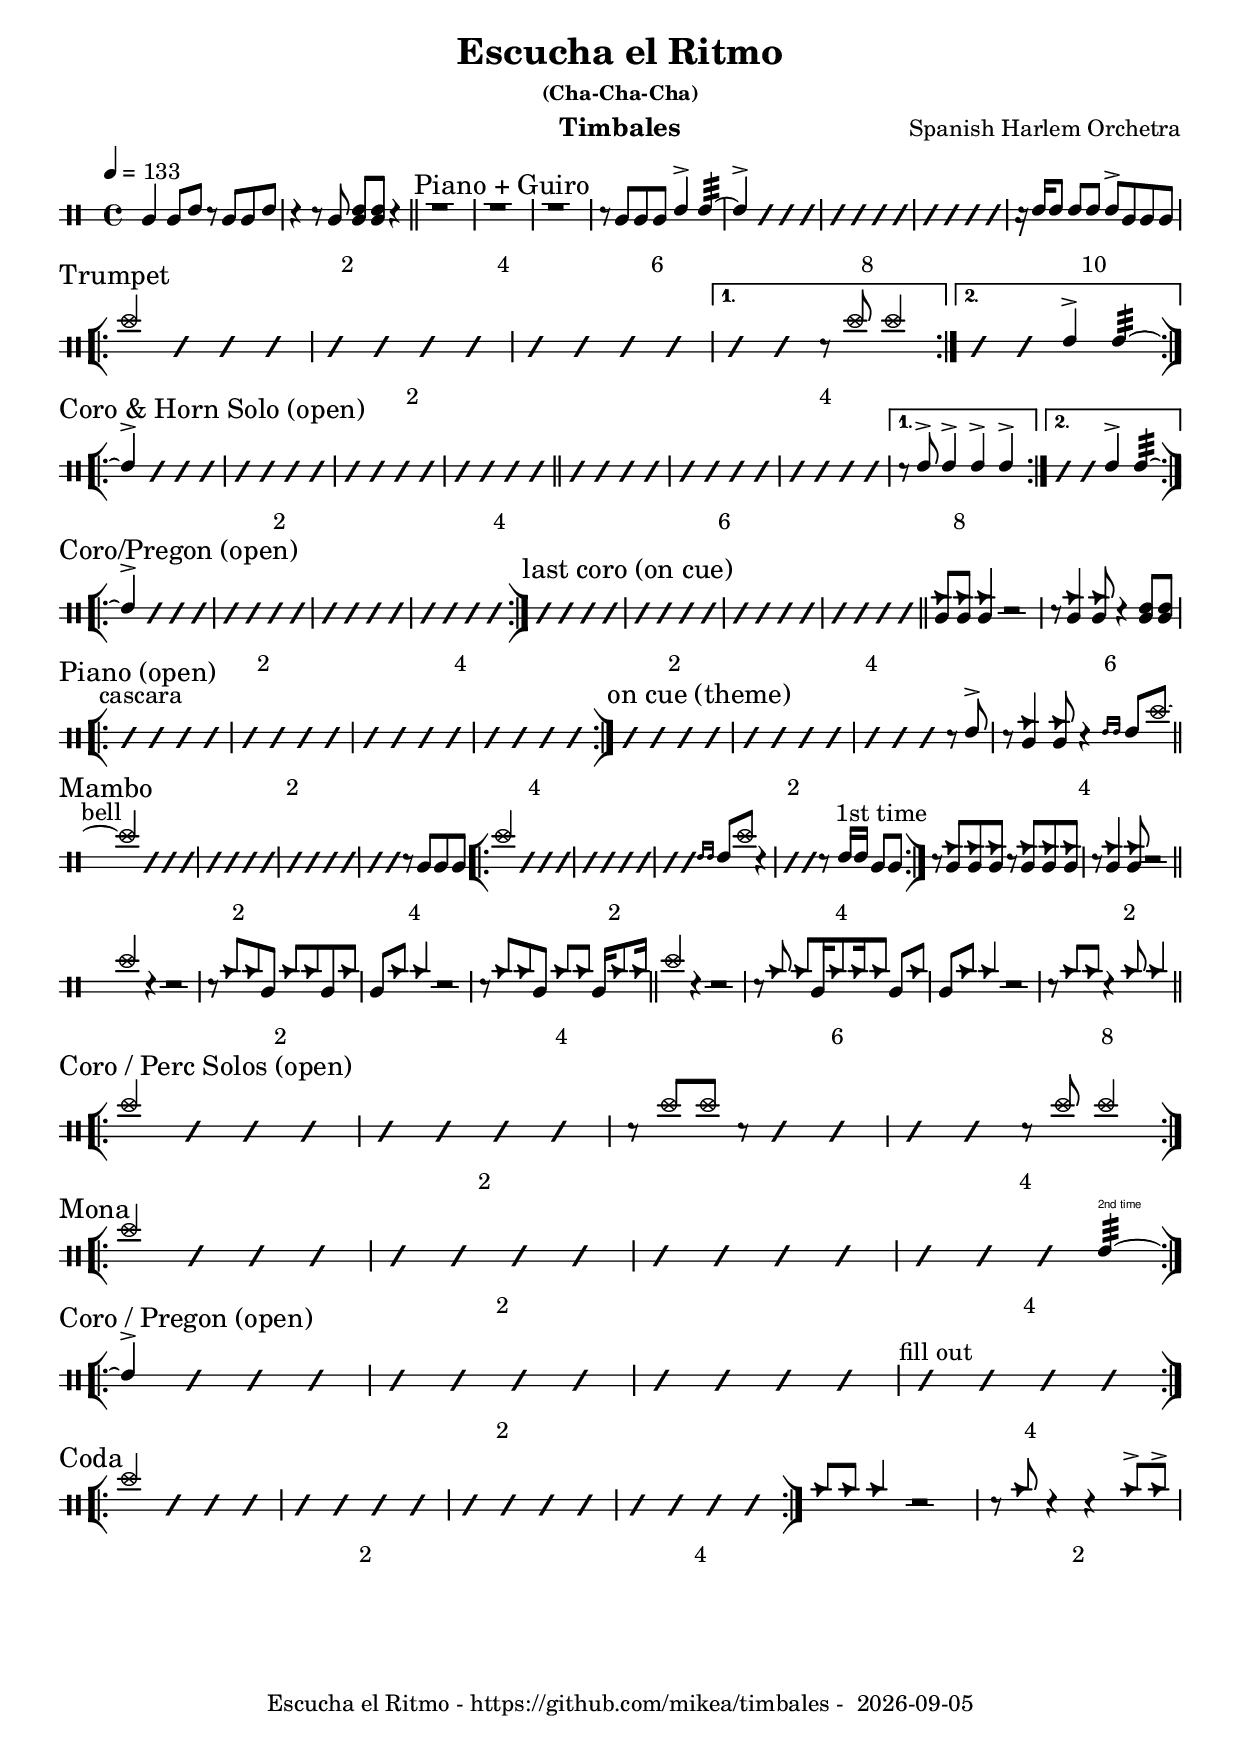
\version "2.24.2"
\include "charts/common.ly"

date = #(strftime "%Y-%m-%d" (localtime (current-time)))

\header {
  title = "Escucha el Ritmo"
  subsubtitle = "(Cha-Cha-Cha)"
  composer = "Spanish Harlem Orchetra"
  instrument = "Timbales"
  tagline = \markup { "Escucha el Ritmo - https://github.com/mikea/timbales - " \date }
}

sect = #(define-music-function (text) (string?)
  #{
    \rbar
    \break
    \sectionLabel \markup { #text }
  #}
)

\newTimbalesStaff <<
    \newDrumVoiceOne \drummode { 
        \tempo 4 = 133

        % intro
        timl4 timl8 timh8 r8 timl8 timl8 timh8 | r4 r8 timl8 <<timl8 timh8>> <<timl8 timh8>> r4 |
        \bar "||"

        \sectionLabel "Piano + Guiro"
        r1 | r1 | r1 | r8 timl8 timl8 timl8 timh4^> timh4:32~ |
        timh4^> \rs \rs \rs | \comp #4 | \comp #4 | 
        r16 timh16 timh8  timh8 timh8   timh8^> timl8   timl8 timl8 |


        \sect "Trumpet"
        \bar "[|:-|"

        \repeat volta 2 {
          cymc4 \rs \rs \rs | \comp #4 | \comp #4 |
          \alternative {
            \volta 1 { \rs \rs r8 cymc8 cymc4  |  }
            \volta 2 { \rs \rs timh4^> timh4:32~ | }
          }
        }
         
        \bar ":|][|:" 

        \sect "Coro & Horn Solo (open)"

        \repeat volta 2 {
          timh4^> \rs \rs \rs | \comp #4 | \comp #4 | \comp #4 \bar "||"
          \comp #4 | \comp #4 | \comp #4 |
          \alternative {
            \volta 1 { r8 timh8^> timh4^> timh4^> timh4^> |  }
            \volta 2 { \rs \rs timh4^> timh4:32~ | }
          }
        }

        \bar ":|][|:" 

        \sect "Coro/Pregon (open)"
        timh4^> \rs \rs \rs | \comp #4 | \comp #4 | \comp #4 |
        \bar ":|]"
        \sectionLabel "last coro (on cue)" \rbar
        \comp #4 | \comp #4 | \comp #4 | \comp #4 |
        \bar "||"
        <<timl8 cb8>> <<timl8 cb8>> <<timl4 cb4>> r2 | r8 <<timl4 cb4>> <<timl8 cb8>> r4 <<timl8 timh8>> <<timl8 timh8>> |

        \sect "Piano (open)"
        \bar "[|:-|"
        \textMark "cascara"
        \comp #4 | \comp #4 | \comp #4 | \comp #4 |
        \bar ":|]"
        \sectionLabel "on cue (theme)" \rbar
        \comp #4 | \comp #4 | \rs \rs \rs r8 timh8^> | r8 <<timl4 cb4>> <<timl8 cb8>> r4 \drag timh8 cymc8~ |
        \bar "||"


        \sect "Mambo"
        \textMark "bell"
        cymc4 \rs \rs \rs | \comp #4 | \comp #4 | \rs \rs r8 timl8 8 8 |
        \bar "[|:" 
        \rbar
        cymc4 \rs \rs \rs | \comp #4 | \rs \rs \drag timh8 cymc8 r4 | \rs \rs r8 \textMark "1st time" timh16 16 timl8 8 |
        \bar ":|]"
        \rbar
        r8 <<timl8 cb8>> <<timl8 cb8>> <<timl8 cb8>> r8 <<timl8 cb8>> <<timl8 cb8>> <<timl8 cb8>>  | r8 <<timl4 cb4>> <<timl8 cb8>> r2
        \break
        \rbar
        \bar "||"
        cymc4 r4 r2 | r8 cb8 cb8 timl8  cb8 cb8 timl8 cb8 | timl8 cb8 cb4 r2 | r8 cb8 cb8 timl8  cb8 cb8 timl16 cb8 cb16 |
        \bar "||"
        cymc4 r4 r2 | r8 cb8 cb8 timl16 cb8 cb16 cb8 timl8 cb8 | timl8 cb8 cb4 r2 | r8 cb8 cb8 r4 cb8 cb4 |

        \sect "Coro / Perc Solos (open)"
        \bar "[|:-||" 
        cymc4 \rs \rs \rs | \comp #4 | r8 cymc8 8 r8 \rs \rs | \rs \rs r8 cymc8 4|
        \bar ":|][|:" 

        \sect "Mona"
        cymc4 \rs \rs \rs | \comp #4 | \comp #4 | \rs \rs \rs timh4:32~ ^"2nd time" |
        \bar ":|][|:" 

        \sect "Coro / Pregon (open)"
        timh4^> \rs \rs \rs | \comp #4 | \comp #4 | \textMark "fill out" \comp #4 |
        \bar ":|][|:" 

        \sect "Coda"
        cymc4 \rs \rs \rs | \comp #4 | \comp #4 | \comp #4 |
        \bar ":|]"
        \rbar
        cb8 cb8 cb4 r2 | r8 cb8 r4 r4 cb8^> cb8^> | 
        
        \fine
    }
>>
